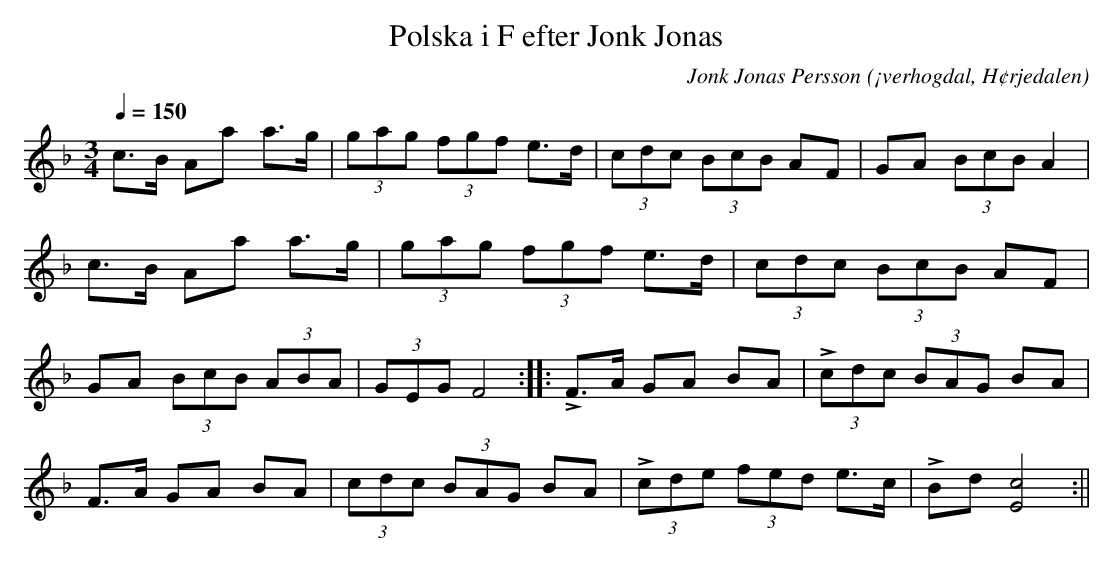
X:1
T:Polska i F efter Jonk Jonas
O:¡verhogdal, H¢rjedalen
Q:1/4=150
M:3/4
C:Jonk Jonas Persson
K:F
c>B Aa a>g | (3gag (3fgf e>d | (3cdc (3BcB AF | GA (3BcB A2 |
c>B Aa a>g | (3gag (3fgf e>d | (3cdc (3BcB AF |
GA (3BcB (3ABA | (3GEG F4 :||: !accent!F>A GA BA | (3!accent!cdc (3BAG BA |
F>A GA BA | (3cdc (3BAG BA | (3!accent!cde (3fed e>c | !accent!Bd [c4E4]:||
